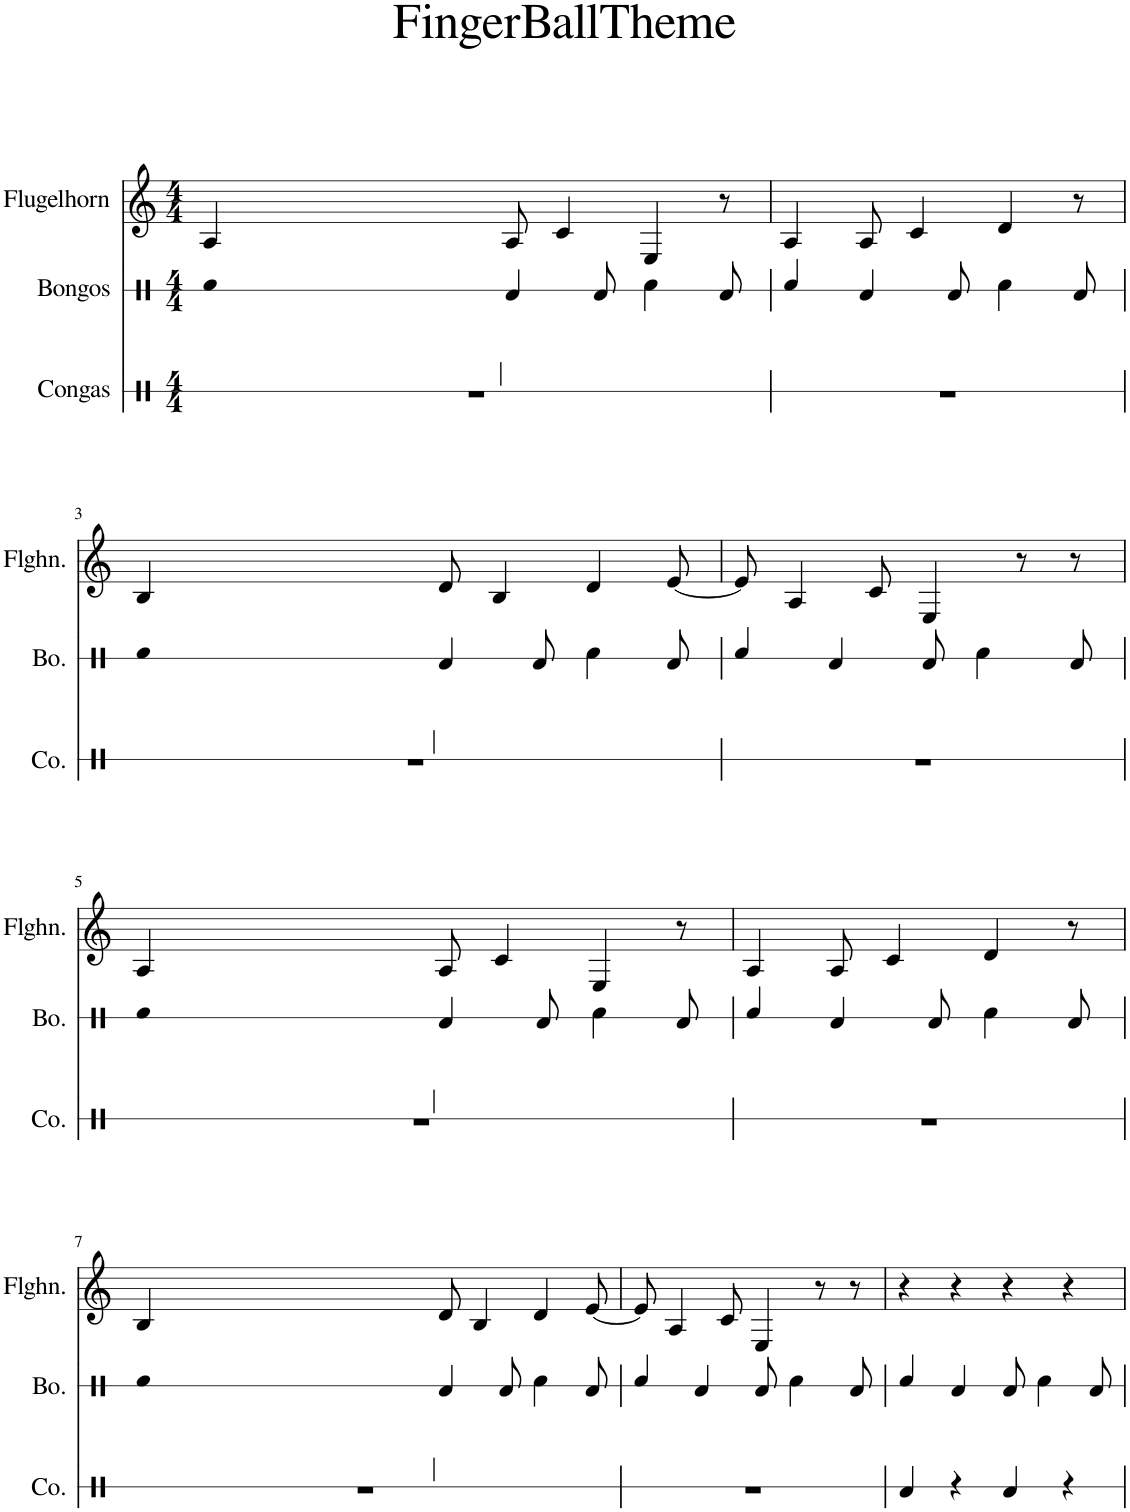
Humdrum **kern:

**kern	**kern	**kern
*part3	*part2	*part1
*staff3	*staff2	*staff1
*I"Congas	*I"Bongos	*I"Flugelhorn
*I'Co.	*I'Bo.	*I'Flghn.
*stria1	*stria1	*
*clefX	*clefX	*clefG2
*	*	*Trd1c2
*k[]	*k[]	*k[]
*M4/4	*M4/4	*M4/4
=1	=1	=1
1r	4Rf/	4A/
.	4Rd/	8A/
.	.	4c/
.	8Rd/	.
.	4Rf\	4E/
.	8Rd/	8r
=2	=2	=2
1r	4Rf/	4A/
.	4Rd/	8A/
.	.	4c/
.	8Rd/	.
.	4Rf\	4d/
.	8Rd/	8r
!!LO:LB:g=z
=3	=3	=3
1r	4Rf/	4B/
.	4Rd/	8d/
.	.	4B/
.	8Rd/	.
.	4Rf\	4d/
.	8Rd/	[8e/
=4	=4	=4
1r	4Rf/	8e/]
.	.	4A/
.	4Rd/	.
.	.	8c/
.	8Rd/	4E/
.	4Rf\	.
.	.	8r
.	8Rd/	8r
!!LO:LB:g=z
=5	=5	=5
1r	4Rf/	4A/
.	4Rd/	8A/
.	.	4c/
.	8Rd/	.
.	4Rf\	4E/
.	8Rd/	8r
=6	=6	=6
1r	4Rf/	4A/
.	4Rd/	8A/
.	.	4c/
.	8Rd/	.
.	4Rf\	4d/
.	8Rd/	8r
!!LO:LB:g=z
=7	=7	=7
1r	4Rf/	4B/
.	4Rd/	8d/
.	.	4B/
.	8Rd/	.
.	4Rf\	4d/
.	8Rd/	[8e/
=8	=8	=8
1r	4Rf/	8e/]
.	.	4A/
.	4Rd/	.
.	.	8c/
.	8Rd/	4E/
.	4Rf\	.
.	.	8r
.	8Rd/	8r
=9	=9	=9
4Rd/	4Rf/	4r
4r	4Rd/	4r
4Rd/	8Rd/	4r
.	4Rf\	.
4r	.	4r
.	8Rd/	.
=	=	=
*-	*-	*-
